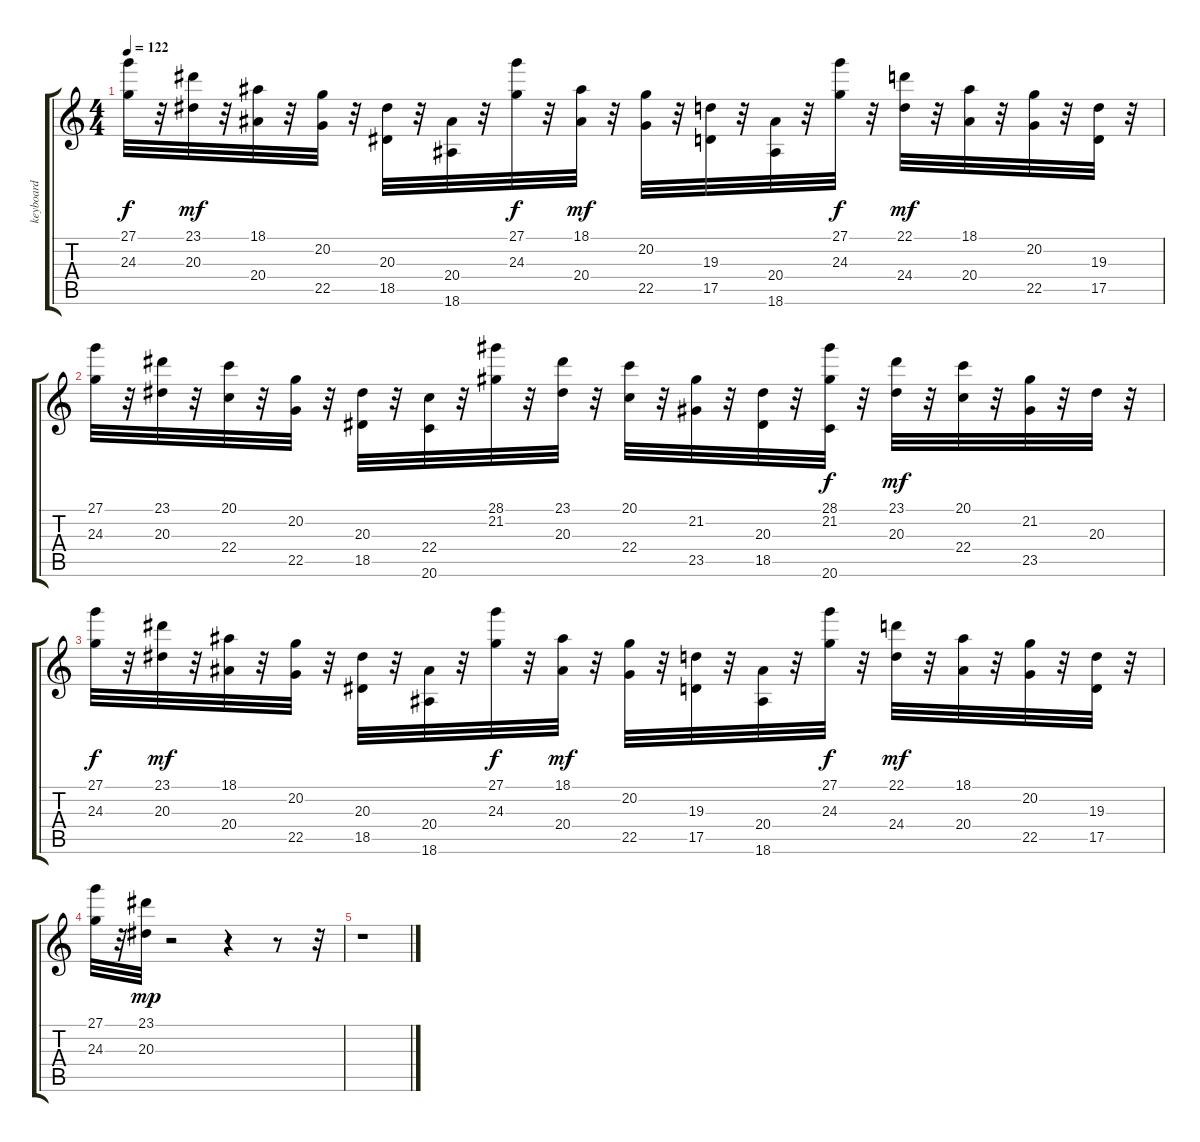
\track ("keyboard" "keyboard") {instrument lead2sawtooth}
\staff {score tabs}
\tuning (E4 B3 G3 D3 A2 E2) {hide}
\ts (4 4)
\tempo 122
\clef g2
\ks c
(27.1 24.3).32{dy f} r.32 (23.1 20.3).32{dy mf} r.32 (18.1 20.4).32 r.32 (20.2 22.5).32 r.32 (20.3 18.5).32 r.32 (20.4 18.6).32 r.32 (27.1 24.3).32{dy f} r.32 (18.1 20.4).32{dy mf} r.32 (20.2 22.5).32 r.32 (19.3 17.5).32 r.32 (20.4 18.6).32 r.32 (27.1 24.3).32{dy f} r.32 (22.1 24.4).32{dy mf} r.32 (18.1 20.4).32 r.32 (20.2 22.5).32 r.32 (19.3 17.5).32 r.32 |
(27.1 24.3).32 r.32 (23.1 20.3).32 r.32 (20.1 22.4).32 r.32 (20.2 22.5).32 r.32 (20.3 18.5).32 r.32 (22.4 20.6).32 r.32 (28.1 21.2).32 r.32 (23.1 20.3).32 r.32 (20.1 22.4).32 r.32 (21.2 23.5).32 r.32 (20.3 18.5).32 r.32 (28.1 21.2 20.6).32{dy f} r.32 (23.1 20.3).32{dy mf} r.32 (20.1 22.4).32 r.32 (21.2 23.5).32 r.32 20.3.32 r.32 |
(27.1 24.3).32{dy f} r.32 (23.1 20.3).32{dy mf} r.32 (18.1 20.4).32 r.32 (20.2 22.5).32 r.32 (20.3 18.5).32 r.32 (20.4 18.6).32 r.32 (27.1 24.3).32{dy f} r.32 (18.1 20.4).32{dy mf} r.32 (20.2 22.5).32 r.32 (19.3 17.5).32 r.32 (20.4 18.6).32 r.32 (27.1 24.3).32{dy f} r.32 (22.1 24.4).32{dy mf} r.32 (18.1 20.4).32 r.32 (20.2 22.5).32 r.32 (19.3 17.5).32 r.32 |
(27.1 24.3).32 r.32 (23.1 20.3).32{dy mp} r.2 r.4 r.8 r.32 |
r.1
